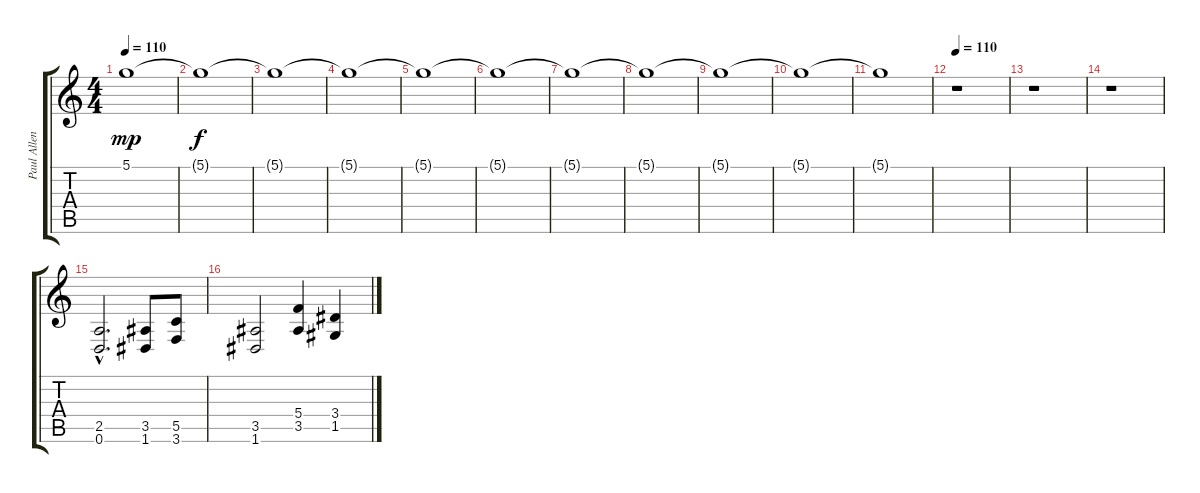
\track ("Paul Allender" "Paul Allen") {instrument overdrivenguitar}
\staff {score tabs}
\tuning (D4 A3 F3 C3 G2 D2) {hide}
\ts (4 4)
\tempo 110
\tempo 100
\tempo 110
\clef g2
\ks c
5.1.1{dy mp instrument overdrivenguitar} |
5.1{t}.1{dy f} |
5.1{t}.1 |
5.1{t}.1 |
5.1{t}.1 |
5.1{t}.1 |
5.1{t}.1 |
5.1{t}.1 |
5.1{t}.1 |
5.1{t}.1 |
5.1{t}.1 |
\tempo 110
r.1 |
r.1 |
r.1 |
(2.5{hac} 0.6{hac}).2{d} (3.5 1.6).8 (5.5 3.6).8 |
(3.5 1.6).2 (5.4 3.5).4 (3.4 1.5).4
